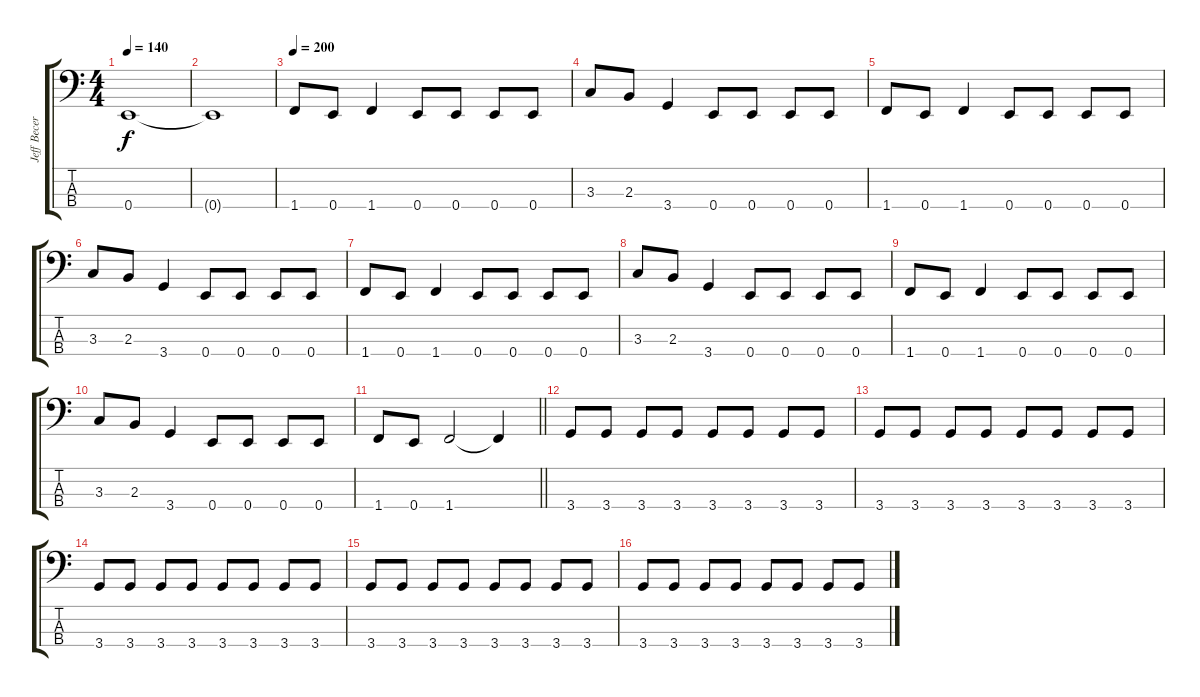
\track ("Jeff Becerra" "Jeff Becer") {instrument electricbassfinger}
\staff {score tabs}
\tuning (G2 D2 A1 E1) {hide}
\ts (4 4)
\tempo 140
\clef f4
\ks c
0.4.1{dy f} |
0.4{t}.1 |
\tempo 200
1.4.8 0.4.8 1.4.4 0.4.8 0.4.8 0.4.8 0.4.8 |
3.3.8 2.3.8 3.4.4 0.4.8 0.4.8 0.4.8 0.4.8 |
1.4.8 0.4.8 1.4.4 0.4.8 0.4.8 0.4.8 0.4.8 |
3.3.8 2.3.8 3.4.4 0.4.8 0.4.8 0.4.8 0.4.8 |
1.4.8 0.4.8 1.4.4 0.4.8 0.4.8 0.4.8 0.4.8 |
3.3.8 2.3.8 3.4.4 0.4.8 0.4.8 0.4.8 0.4.8 |
1.4.8 0.4.8 1.4.4 0.4.8 0.4.8 0.4.8 0.4.8 |
3.3.8 2.3.8 3.4.4 0.4.8 0.4.8 0.4.8 0.4.8 |
\barLineRight lightlight
1.4.8 0.4.8 1.4.2 1.4{t}.4 |
3.4.8 3.4.8 3.4.8 3.4.8 3.4.8 3.4.8 3.4.8 3.4.8 |
3.4.8 3.4.8 3.4.8 3.4.8 3.4.8 3.4.8 3.4.8 3.4.8 |
3.4.8 3.4.8 3.4.8 3.4.8 3.4.8 3.4.8 3.4.8 3.4.8 |
3.4.8 3.4.8 3.4.8 3.4.8 3.4.8 3.4.8 3.4.8 3.4.8 |
3.4.8 3.4.8 3.4.8 3.4.8 3.4.8 3.4.8 3.4.8 3.4.8
